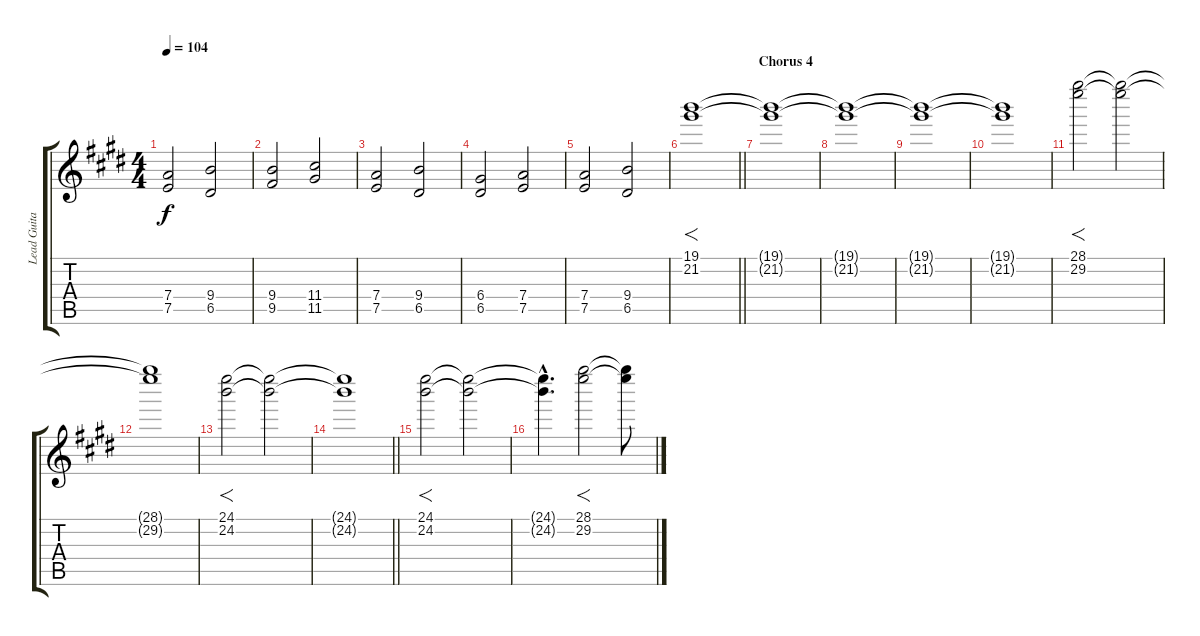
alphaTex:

\track ("Lead Guitar" "Lead Guita") {instrument overdrivenguitar}
\staff {score tabs}
\tuning (E4 B3 G3 D3 A2 E2) {hide}
\ts (4 4)
\tempo 104
\clef g2
\ks e
(7.4 7.5).2{dy f} (9.4 6.5).2 |
(9.4 9.5).2 (11.4 11.5).2 |
(7.4 7.5).2 (9.4 6.5).2 |
(6.4 6.5).2 (7.4 7.5).2 |
(7.4 7.5).2 (9.4 6.5).2 |
\barLineRight lightlight
(19.1 21.2).1{f volume 10 instrument pad4choir} |
\section ("" "Chorus 4")
(19.1{t} 21.2{t}).1 |
(19.1{t} 21.2{t}).1 |
(19.1{t} 21.2{t}).1 |
(19.1{t} 21.2{t}).1 |
(28.1 29.2).2{f} (28.1{t} 29.2{t}).2 |
(28.1{t} 29.2{t}).1 |
(24.1 24.2).2{f} (24.1{t} 24.2{t}).2 |
\barLineRight lightlight
(24.1{t} 24.2{t}).1 |
(24.1 24.2).2{f} (24.1{t} 24.2{t}).2 |
(24.1{hac t} 24.2{hac t}).4{d} (28.1 29.2).2{f} (28.1{t} 29.2{t}).8
